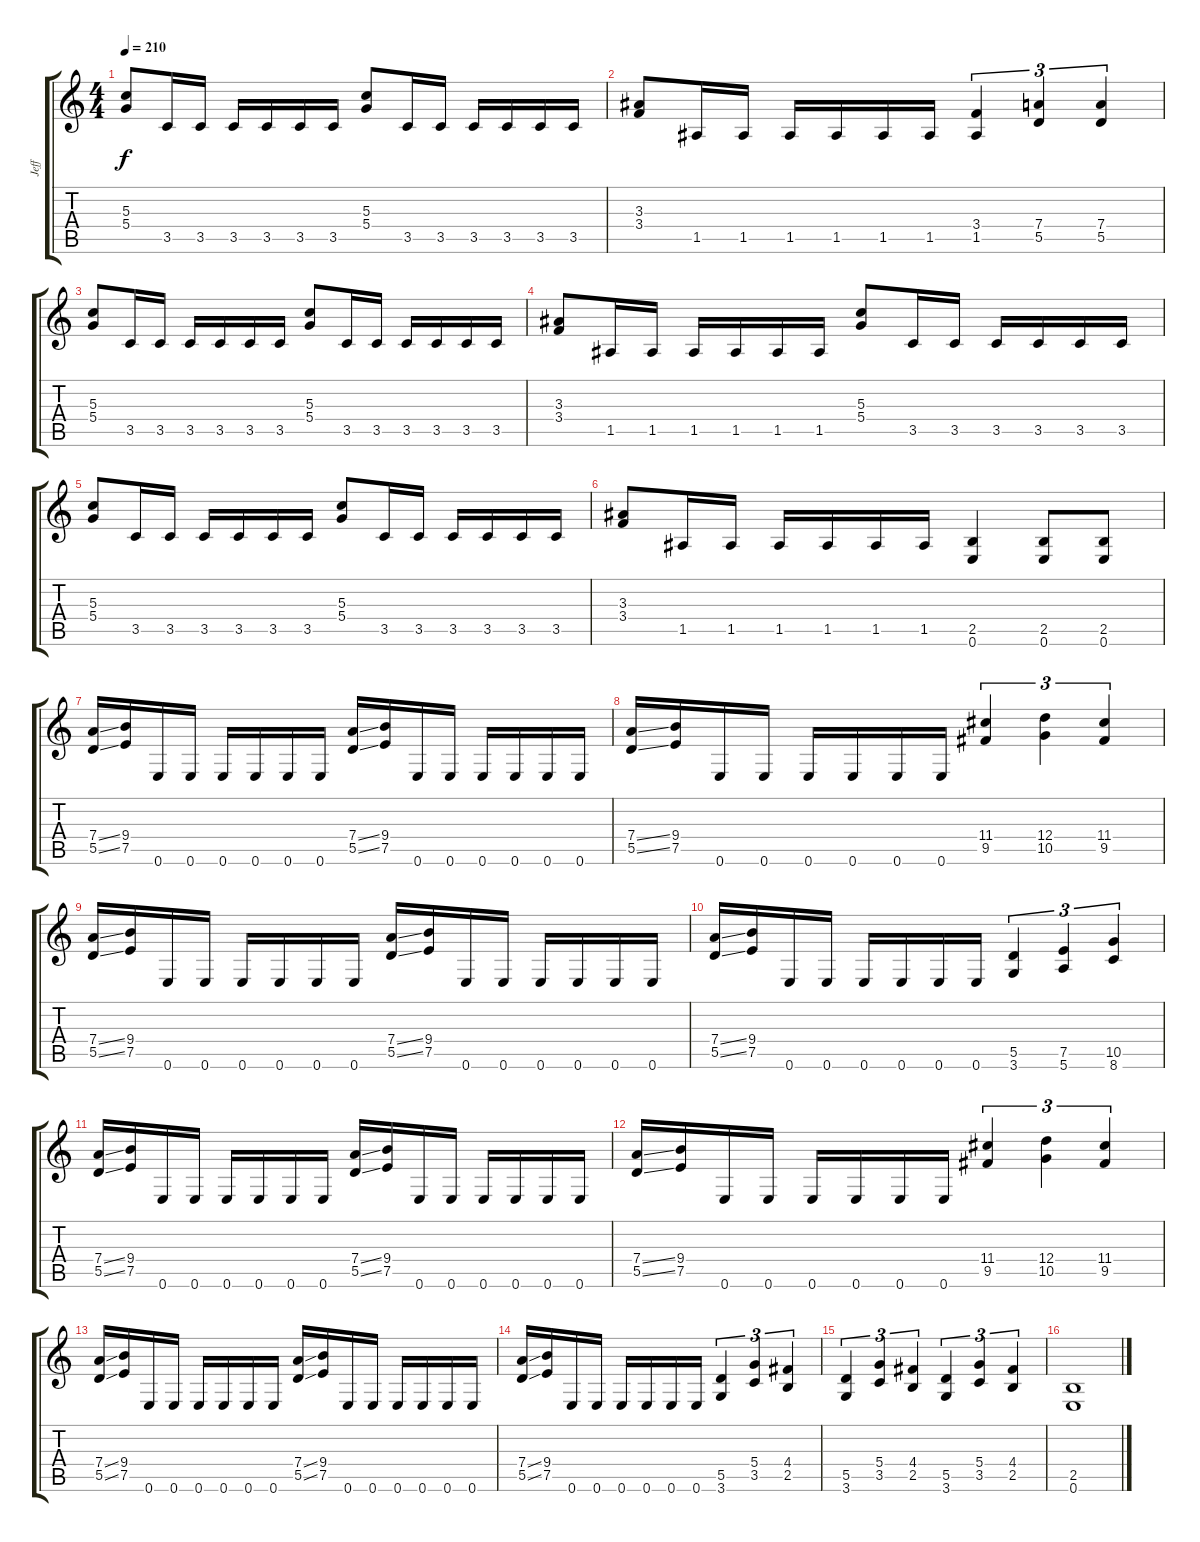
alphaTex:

\track ("Jeff" "Jeff") {instrument distortionguitar}
\staff {score tabs}
\tuning (E4 B3 G3 D3 A2 E2) {hide}
\ts (4 4)
\tempo 210
\clef g2
\ks c
(5.3 5.4).8{dy f} 3.5.16 3.5.16 3.5.16 3.5.16 3.5.16 3.5.16 (5.3 5.4).8 3.5.16 3.5.16 3.5.16 3.5.16 3.5.16 3.5.16 |
(3.3 3.4).8 1.5.16 1.5.16 1.5.16 1.5.16 1.5.16 1.5.16 (3.4 1.5).4{tu (3 2)} (7.4 5.5).4{tu (3 2)} (7.4 5.5).4{tu (3 2)} |
(5.3 5.4).8 3.5.16 3.5.16 3.5.16 3.5.16 3.5.16 3.5.16 (5.3 5.4).8 3.5.16 3.5.16 3.5.16 3.5.16 3.5.16 3.5.16 |
(3.3 3.4).8 1.5.16 1.5.16 1.5.16 1.5.16 1.5.16 1.5.16 (5.3 5.4).8 3.5.16 3.5.16 3.5.16 3.5.16 3.5.16 3.5.16 |
(5.3 5.4).8 3.5.16 3.5.16 3.5.16 3.5.16 3.5.16 3.5.16 (5.3 5.4).8 3.5.16 3.5.16 3.5.16 3.5.16 3.5.16 3.5.16 |
(3.3 3.4).8 1.5.16 1.5.16 1.5.16 1.5.16 1.5.16 1.5.16 (2.5 0.6).4 (2.5 0.6).8 (2.5 0.6).8 |
(7.4{ss} 5.5{ss}).16 (9.4 7.5).16 0.6.16 0.6.16 0.6.16 0.6.16 0.6.16 0.6.16 (7.4{ss} 5.5{ss}).16 (9.4 7.5).16 0.6.16 0.6.16 0.6.16 0.6.16 0.6.16 0.6.16 |
(7.4{ss} 5.5{ss}).16 (9.4 7.5).16 0.6.16 0.6.16 0.6.16 0.6.16 0.6.16 0.6.16 (11.4 9.5).4{tu (3 2)} (12.4 10.5).4{tu (3 2)} (11.4 9.5).4{tu (3 2)} |
(7.4{ss} 5.5{ss}).16 (9.4 7.5).16 0.6.16 0.6.16 0.6.16 0.6.16 0.6.16 0.6.16 (7.4{ss} 5.5{ss}).16 (9.4 7.5).16 0.6.16 0.6.16 0.6.16 0.6.16 0.6.16 0.6.16 |
(7.4{ss} 5.5{ss}).16 (9.4 7.5).16 0.6.16 0.6.16 0.6.16 0.6.16 0.6.16 0.6.16 (5.5 3.6).4{tu (3 2)} (7.5 5.6).4{tu (3 2)} (10.5 8.6).4{tu (3 2)} |
(7.4{ss} 5.5{ss}).16 (9.4 7.5).16 0.6.16 0.6.16 0.6.16 0.6.16 0.6.16 0.6.16 (7.4{ss} 5.5{ss}).16 (9.4 7.5).16 0.6.16 0.6.16 0.6.16 0.6.16 0.6.16 0.6.16 |
(7.4{ss} 5.5{ss}).16 (9.4 7.5).16 0.6.16 0.6.16 0.6.16 0.6.16 0.6.16 0.6.16 (11.4 9.5).4{tu (3 2)} (12.4 10.5).4{tu (3 2)} (11.4 9.5).4{tu (3 2)} |
(7.4{ss} 5.5{ss}).16 (9.4 7.5).16 0.6.16 0.6.16 0.6.16 0.6.16 0.6.16 0.6.16 (7.4{ss} 5.5{ss}).16 (9.4 7.5).16 0.6.16 0.6.16 0.6.16 0.6.16 0.6.16 0.6.16 |
(7.4{ss} 5.5{ss}).16 (9.4 7.5).16 0.6.16 0.6.16 0.6.16 0.6.16 0.6.16 0.6.16 (5.5 3.6).4{tu (3 2)} (5.4 3.5).4{tu (3 2)} (4.4 2.5).4{tu (3 2)} |
(5.5 3.6).4{tu (3 2)} (5.4 3.5).4{tu (3 2)} (4.4 2.5).4{tu (3 2)} (5.5 3.6).4{tu (3 2)} (5.4 3.5).4{tu (3 2)} (4.4 2.5).4{tu (3 2)} |
(2.5 0.6).1
